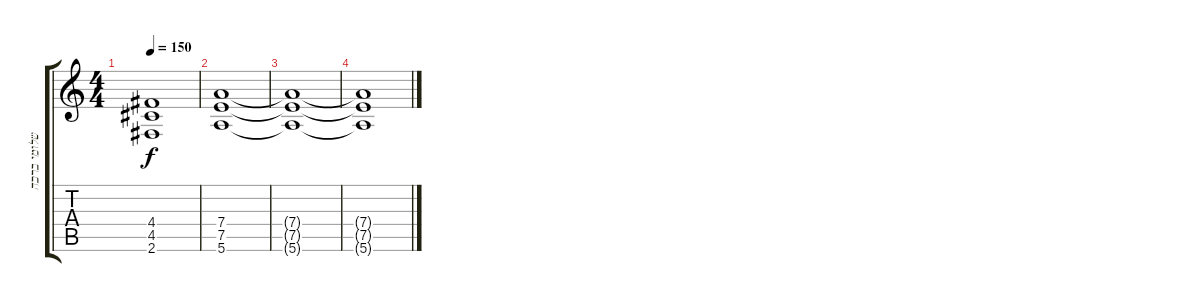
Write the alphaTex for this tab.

\track ("שלומי ברכה" "שלומי ברכה") {instrument distortionguitar}
\staff {score tabs}
\tuning (E4 B3 G3 D3 A2 E2) {hide}
\ts (4 4)
\tempo 150
\clef g2
\ks c
(4.4 4.5 2.6).1{dy f} |
(7.4 7.5 5.6).1 |
(7.4{t} 7.5{t} 5.6{t}).1 |
(7.4{t} 7.5{t} 5.6{t}).1
